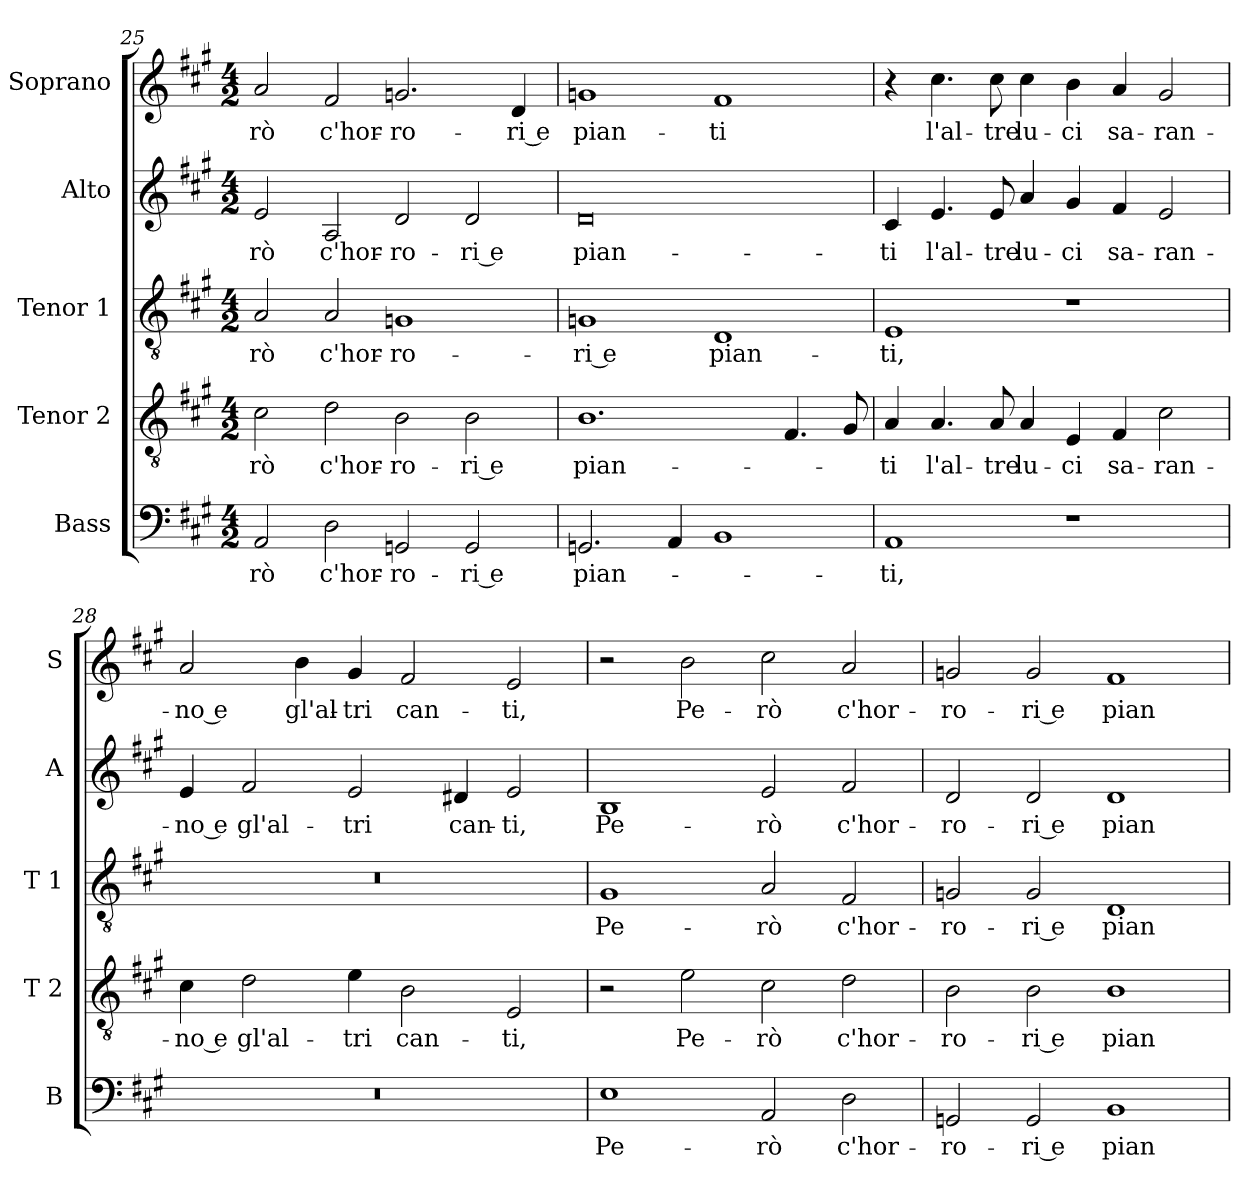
**kern	**text	**kern	**text	**kern	**text	**kern	**text	**kern	**text
*part5	*part5	*part4	*part4	*part3	*part3	*part2	*part2	*part1	*part1
*staff5	*staff5	*staff4	*staff4	*staff3	*staff3	*staff2	*staff2	*staff1	*staff1
*I"Bass	*	*I"Tenor 2	*	*I"Tenor 1	*	*I"Alto	*	*I"Soprano	*
*I'B	*	*I'T 2	*	*I'T 1	*	*I'A	*	*I'S	*
!!LO:PB:g=z
*clefF4	*	*clefGv2	*	*clefGv2	*	*clefG2	*	*clefG2	*
*k[f#c#g#]	*	*k[f#c#g#]	*	*k[f#c#g#]	*	*k[f#c#g#]	*	*k[f#c#g#]	*
*A:	*	*A:	*	*A:	*	*A:	*	*A:	*
*M4/2	*	*M4/2	*	*M4/2	*	*M4/2	*	*M4/2	*
=25	=25	=25	=25	=25	=25	=25	=25	=25	=25
!	!LO:LY:b	!	!LO:LY:b	!	!LO:LY:b	!	!LO:LY:b	!	!LO:LY:b
2AA/	-rò	2c#\	-rò	2A/	-rò	2e/	-rò	2a/	-rò
!	!LO:LY:b	!	!LO:LY:b	!	!LO:LY:b	!	!LO:LY:b	!	!LO:LY:b
2D\	c'hor-	2d\	c'hor-	2A/	c'hor-	2A/	c'hor-	2f#/	c'hor-
!	!LO:LY:b	!	!LO:LY:b	!	!LO:LY:b	!	!LO:LY:b	!	!LO:LY:b
2GGn/	-ro-	2B\	-ro-	1Gn	-ro-	2d/	-ro-	2.gn/	-ro-
!	!LO:LY:b	!	!LO:LY:b	!	!	!	!LO:LY:b	!	!
2GG/	-ri e	2B\	-ri e	.	.	2d/	-ri e	.	.
!	!	!	!	!	!	!	!	!	!LO:LY:b
.	.	.	.	.	.	.	.	4d/	-ri e
=26	=26	=26	=26	=26	=26	=26	=26	=26	=26
!	!LO:LY:b	!	!LO:LY:b	!	!LO:LY:b	!	!LO:LY:b	!	!LO:LY:b
2.GGn/	pian-	1.B	pian-	1Gn	-ri e	0d	pian-	1gn	pian-
4AA/	.	.	.	.	.	.	.	.	.
!	!	!	!	!	!LO:LY:b	!	!	!	!LO:LY:b
1BB	.	.	.	1D	pian-	.	.	1f#	-ti
.	.	4.F#/	.	.	.	.	.	.	.
.	.	8G#/	.	.	.	.	.	.	.
=27	=27	=27	=27	=27	=27	=27	=27	=27	=27
!	!LO:LY:b	!	!LO:LY:b	!	!LO:LY:b	!	!LO:LY:b	!	!
1AA	-ti,	4A/	-ti	1E	-ti,	4c#/	-ti	4r	.
!	!	!	!LO:LY:b	!	!	!	!LO:LY:b	!	!LO:LY:b
.	.	4.A/	l'al-	.	.	4.e/	l'al-	4.cc#\	l'al-
!	!	!	!LO:LY:b	!	!	!	!LO:LY:b	!	!LO:LY:b
.	.	8A/	-tre	.	.	8e/	-tre	8cc#\	-tre
!	!	!	!LO:LY:b	!	!	!	!LO:LY:b	!	!LO:LY:b
.	.	4A/	lu-	.	.	4a/	lu-	4cc#\	lu-
!	!	!	!LO:LY:b	!	!	!	!LO:LY:b	!	!LO:LY:b
1r	.	4E/	-ci	1r	.	4g#/	-ci	4b\	-ci
!	!	!	!LO:LY:b	!	!	!	!LO:LY:b	!	!LO:LY:b
.	.	4F#/	sa-	.	.	4f#/	sa-	4a/	sa-
!	!	!	!LO:LY:b	!	!	!	!LO:LY:b	!	!LO:LY:b
.	.	2c#\	-ran-	.	.	2e/	-ran-	2g#/	-ran-
=28	=28	=28	=28	=28	=28	=28	=28	=28	=28
!	!	!	!LO:LY:b	!	!	!	!LO:LY:b	!	!LO:LY:b
0r	.	4c#\	-no e	0r	.	4e/	-no e	2a/	-no e
!	!	!	!LO:LY:b	!	!	!	!LO:LY:b	!	!
.	.	2d\	gl'al-	.	.	2f#/	gl'al-	.	.
!	!	!	!	!	!	!	!	!	!LO:LY:b
.	.	.	.	.	.	.	.	4b\	gl'al-
!	!	!	!LO:LY:b	!	!	!	!LO:LY:b	!	!LO:LY:b
.	.	4e\	-tri	.	.	2e/	-tri	4g#/	-tri
!	!	!	!LO:LY:b	!	!	!	!	!	!LO:LY:b
.	.	2B\	can-	.	.	.	.	2f#/	can-
!	!	!	!	!	!	!	!LO:LY:b	!	!
.	.	.	.	.	.	4d#X/	can-	.	.
!	!	!	!LO:LY:b	!	!	!	!LO:LY:b	!	!LO:LY:b
.	.	2E/	-ti,	.	.	2e/	-ti,	2e/	-ti,
!!LO:LB:g=z
=29	=29	=29	=29	=29	=29	=29	=29	=29	=29
!	!LO:LY:b	!	!	!	!LO:LY:b	!	!LO:LY:b	!	!
1E	Pe-	2r	.	1G#	Pe-	1B	Pe-	2r	.
!	!	!	!LO:LY:b	!	!	!	!	!	!LO:LY:b
.	.	2e\	Pe-	.	.	.	.	2b\	Pe-
!	!LO:LY:b	!	!LO:LY:b	!	!LO:LY:b	!	!LO:LY:b	!	!LO:LY:b
2AA/	-rò	2c#\	-rò	2A/	-rò	2e/	-rò	2cc#\	-rò
!	!LO:LY:b	!	!LO:LY:b	!	!LO:LY:b	!	!LO:LY:b	!	!LO:LY:b
2D\	c'hor-	2d\	c'hor-	2F#/	c'hor-	2f#/	c'hor-	2a/	c'hor-
=30	=30	=30	=30	=30	=30	=30	=30	=30	=30
!	!LO:LY:b	!	!LO:LY:b	!	!LO:LY:b	!	!LO:LY:b	!	!LO:LY:b
2GGn/	-ro-	2B\	-ro-	2Gn/	-ro-	2d/	-ro-	2gn/	-ro-
!	!LO:LY:b	!	!LO:LY:b	!	!LO:LY:b	!	!LO:LY:b	!	!LO:LY:b
2GG/	-ri e	2B\	-ri e	2G/	-ri e	2d/	-ri e	2g/	-ri e
!	!LO:LY:b	!	!LO:LY:b	!	!LO:LY:b	!	!LO:LY:b	!	!LO:LY:b
1BB	pian-	1B	pian-	1D	pian-	1d	pian-	1f#	pian-
=	=	=	=	=	=	=	=	=	=
*-	*-	*-	*-	*-	*-	*-	*-	*-	*-
